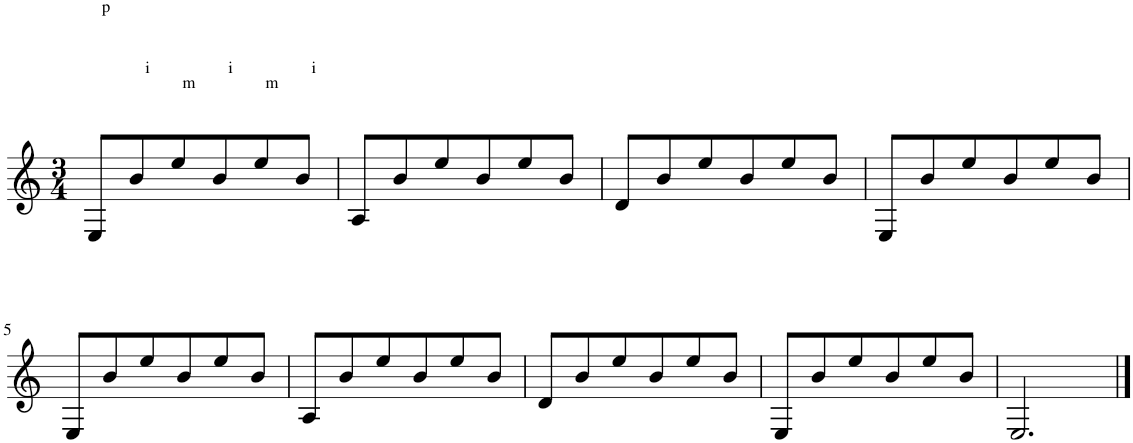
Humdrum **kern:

**kern
*part1
*staff1
*I"Piano
*I'Pno.
*clefG2
*k[]
*M3/4
=1
8E/L
8b/
8ee/
8b/
8ee/
8b/J
=2
8A/L
8b/
8ee/
8b/
8ee/
8b/J
=3
8d/L
8b/
8ee/
8b/
8ee/
8b/J
=4
8E/L
8b/
8ee/
8b/
8ee/
8b/J
!!LO:LB:g=z
=5
8E/L
8b/
8ee/
8b/
8ee/
8b/J
=6
8A/L
8b/
8ee/
8b/
8ee/
8b/J
=7
8d/L
8b/
8ee/
8b/
8ee/
8b/J
=8
8E/L
8b/
8ee/
8b/
8ee/
8b/J
=9
2.E/
==
*-
